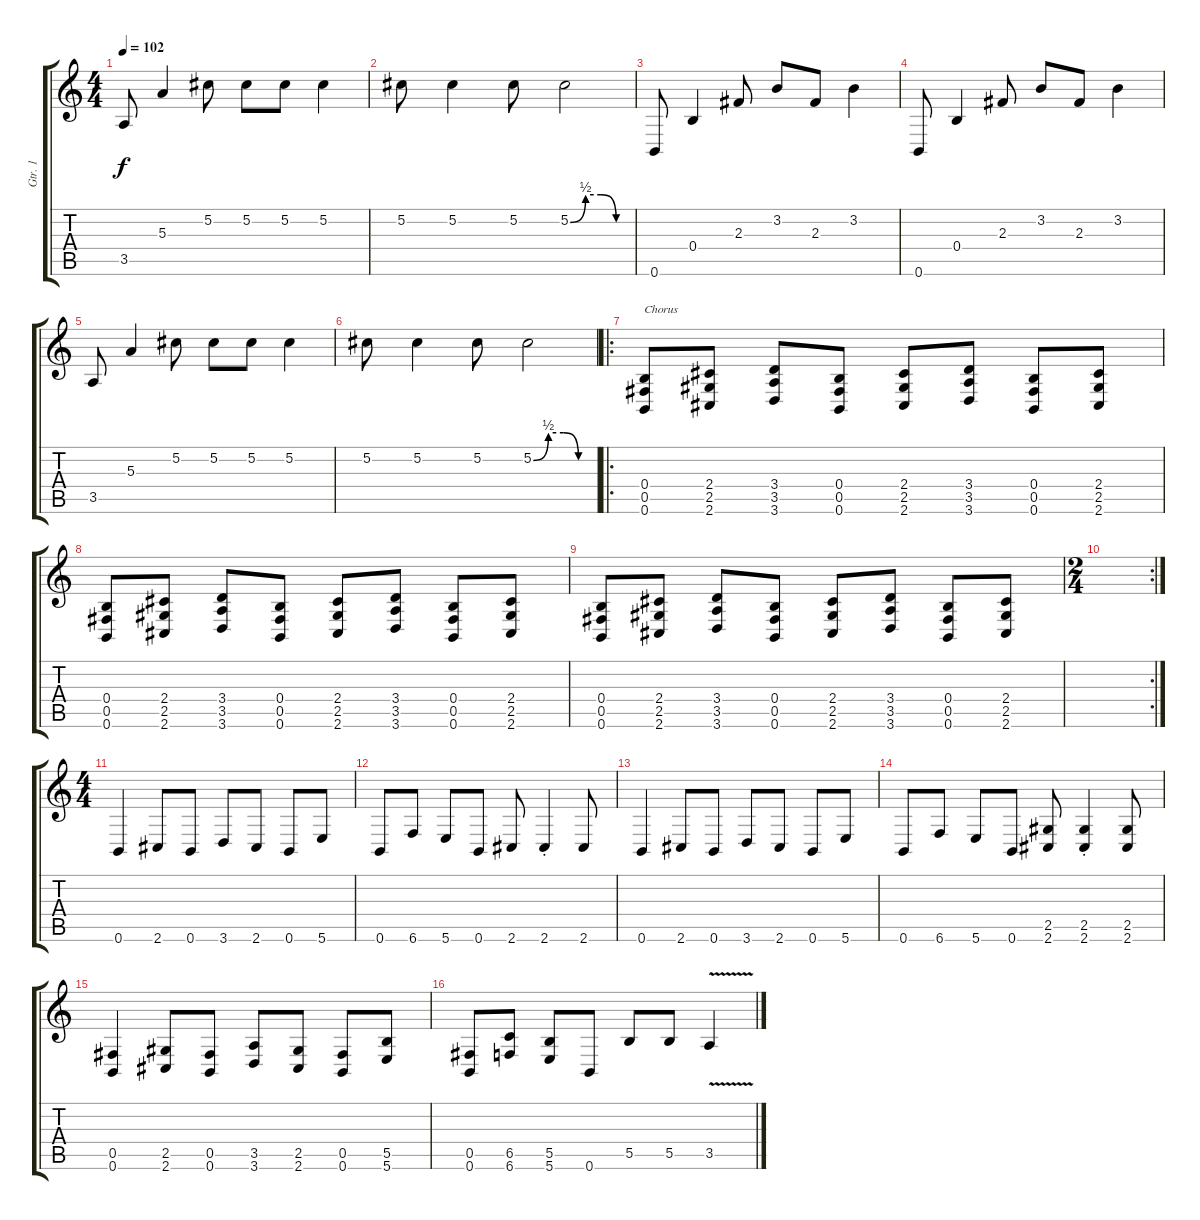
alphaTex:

\track ("Gtr. 1" "Gtr. 1") {instrument distortionguitar}
\staff {score tabs}
\tuning (Db4 Ab3 E3 B2 Gb2 B1) {hide}
\ts (4 4)
\tempo 102
\clef g2
\ks c
3.5.8{dy f} 5.3.4 5.2.8 5.2.8 5.2.8 5.2.4 |
5.2.8 5.2.4 5.2.8 5.2{be (custom 0 0 15 2 30 2 45 0 60 0)}.2 |
0.6.8 0.4.4 2.3.8 3.2.8 2.3.8 3.2.4 |
0.6.8 0.4.4 2.3.8 3.2.8 2.3.8 3.2.4 |
3.5.8 5.3.4 5.2.8 5.2.8 5.2.8 5.2.4 |
5.2.8 5.2.4 5.2.8 5.2{be (custom 0 0 15 2 30 2 45 0 60 0)}.2 |
\ro
(0.4 0.5 0.6).8{txt "Chorus" instrument distortionguitar} (2.4 2.5 2.6).8 (3.4 3.5 3.6).8 (0.4 0.5 0.6).8 (2.4 2.5 2.6).8 (3.4 3.5 3.6).8 (0.4 0.5 0.6).8 (2.4 2.5 2.6).8 |
(0.4 0.5 0.6).8{instrument distortionguitar} (2.4 2.5 2.6).8 (3.4 3.5 3.6).8 (0.4 0.5 0.6).8 (2.4 2.5 2.6).8 (3.4 3.5 3.6).8 (0.4 0.5 0.6).8 (2.4 2.5 2.6).8 |
(0.4 0.5 0.6).8{instrument distortionguitar} (2.4 2.5 2.6).8 (3.4 3.5 3.6).8 (0.4 0.5 0.6).8 (2.4 2.5 2.6).8 (3.4 3.5 3.6).8 (0.4 0.5 0.6).8 (2.4 2.5 2.6).8 |
\rc 2
\ts (2 4)
|
\ts (4 4)
0.6.4 2.6.8 0.6.8 3.6.8 2.6.8 0.6.8 5.6.8 |
0.6.8 6.6.8 5.6.8 0.6.8 2.6.8 2.6{st}.4 2.6.8 |
0.6.4 2.6.8 0.6.8 3.6.8 2.6.8 0.6.8 5.6.8 |
0.6.8 6.6.8 5.6.8 0.6.8 (2.5 2.6).8 (2.5{st} 2.6{st}).4 (2.5 2.6).8 |
(0.5 0.6).4 (2.5 2.6).8 (0.5 0.6).8 (3.5 3.6).8 (2.5 2.6).8 (0.5 0.6).8 (5.5 5.6).8 |
(0.5 0.6).8 (6.5 6.6).8 (5.5 5.6).8 0.6.8 5.5.8 5.5.8 3.5{v}.4
